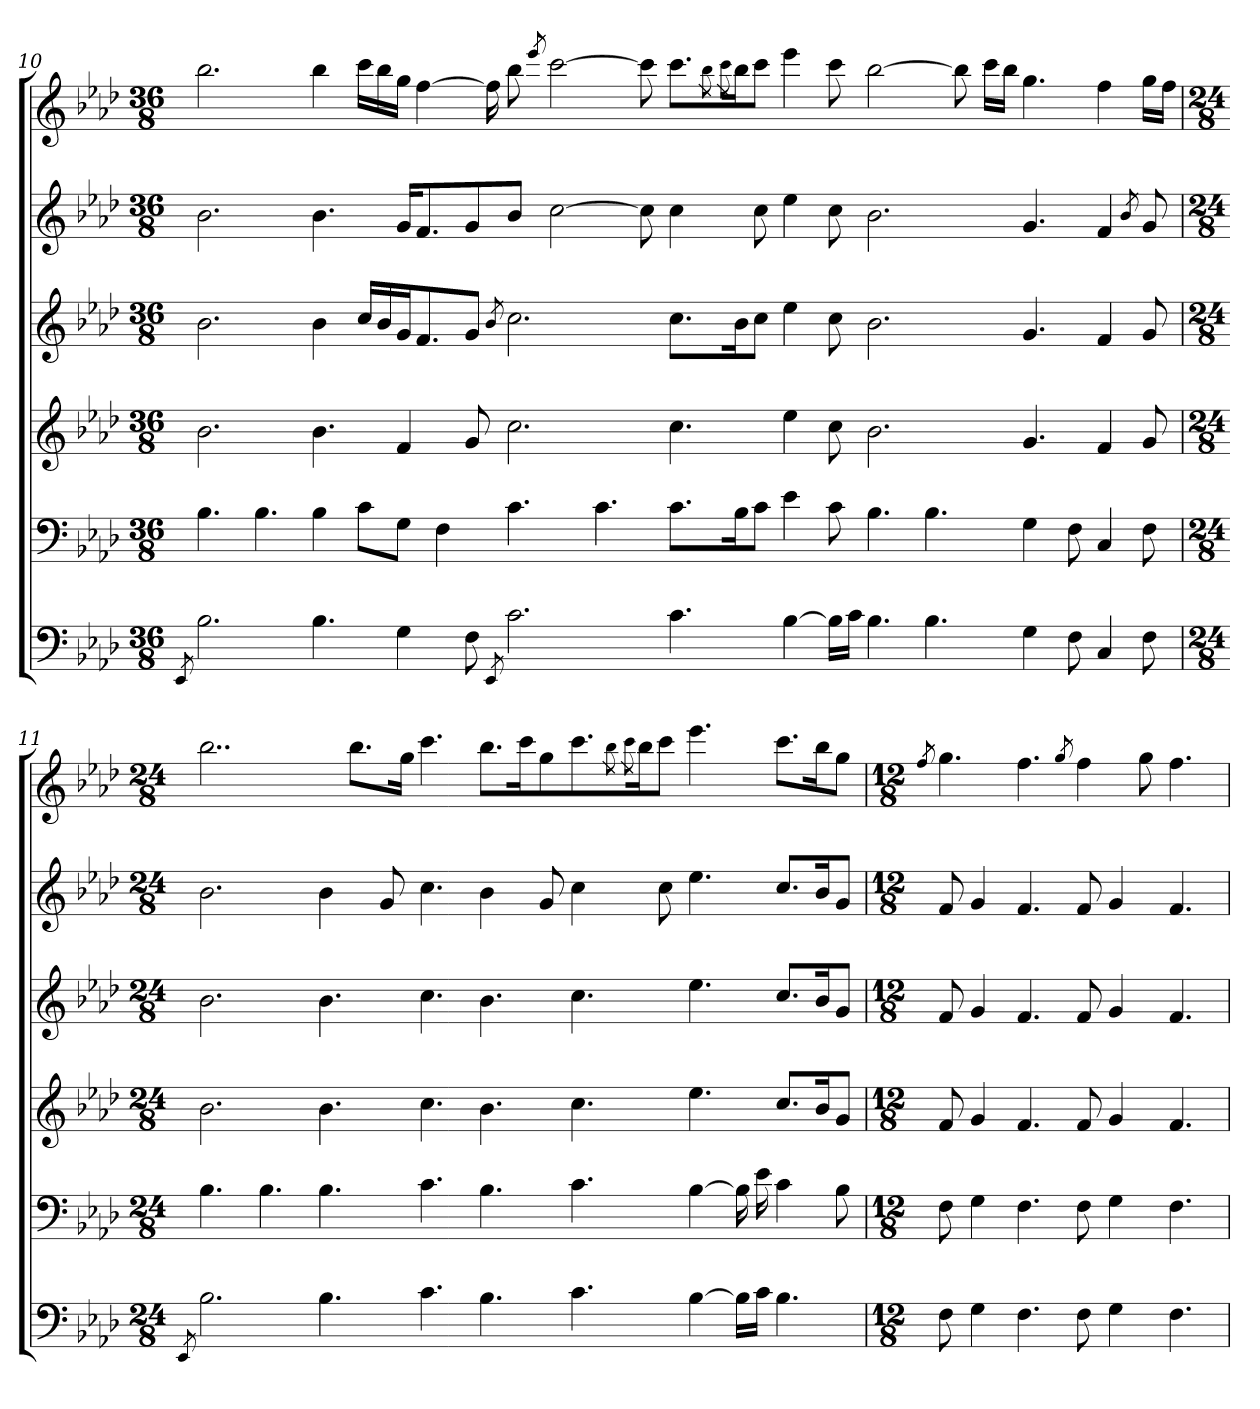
**kern	**kern	**kern	**kern	**kern	**kern
*part6	*part5	*part4	*part3	*part2	*part1
*staff6	*staff5	*staff4	*staff3	*staff2	*staff1
*clefF4	*clefF4	*clefG2	*clefG2	*clefG2	*clefG2
*k[b-e-a-d-]	*k[b-e-a-d-]	*k[b-e-a-d-]	*k[b-e-a-d-]	*k[b-e-a-d-]	*k[b-e-a-d-]
*M36/8	*M36/8	*M36/8	*M36/8	*M36/8	*M36/8
=10	=10	=10	=10	=10	=10
8qEE-	.	.	.	.	.
2.B-	4.B-	2.b-	2.b-	2.b-	2.bb-
.	4.B-	.	.	.	.
4.B-	4B-	4.b-	4b-	4.b-	4bb-
.	8c\L	.	16cc/LL	.	16ccc\LL
.	.	.	16b-/	.	16bb-\
4G	8G\J	4f	16g/J	16g/KL	16gg\JJ
.	.	.	8.f/	8.f/	[4ff
.	4F	.	.	.	.
8F	.	8g	8g/J	8g/	.
.	.	.	.	.	16ff]
8qEE-	.	.	8qb-	.	.
2.c	4.c	2.cc	2.cc	8b-/J	8bb-
.	.	.	.	.	8qeee-
.	.	.	.	[2cc	[2ccc
.	4.c	.	.	.	.
.	.	.	.	8cc]	8ccc]
4.c	8.c\L	4.cc	8.cc\L	4cc	8.ccc\L
.	.	.	.	.	8qbb-\
.	.	.	.	.	8qccc\
.	16B-\K	.	16b-\K	.	16bb-\K
.	8c\J	.	8cc\J	8cc	8ccc\J
[4B-	4e-	4ee-	4ee-	4ee-	4eee-
16B-\LL]	8c	8cc	8cc	8cc	8ccc
16c\JJ	.	.	.	.	.
4.B-	4.B-	2.b-	2.b-	2.b-	[2bb-
4.B-	4.B-	.	.	.	.
.	.	.	.	.	8bb-]
.	.	.	.	.	16ccc\LL
.	.	.	.	.	16bb-\JJ
4G	4G	4.g	4.g	4.g	4.gg
8F	8F	.	.	.	.
4C	4C	4f	4f	4f	4ff
.	.	.	.	8qb-	.
8F	8F	8g	8g	8g	16gg\LL
.	.	.	.	.	16ff\JJ
=11	=11	=11	=11	=11	=11
*M24/8	*M24/8	*M24/8	*M24/8	*M24/8	*M24/8
8qEE-	.	.	.	.	.
2.B-	4.B-	2.b-	2.b-	2.b-	2..bb-
.	4.B-	.	.	.	.
4.B-	4.B-	4.b-	4.b-	4b-	.
.	.	.	.	.	8.bb-\L
.	.	.	.	8g	.
.	.	.	.	.	16gg\Jk
4.c	4.c	4.cc	4.cc	4.cc	4.ccc
4.B-	4.B-	4.b-	4.b-	4b-	8.bb-\L
.	.	.	.	.	16ccc\K
.	.	.	.	8g	8gg\
4.c	4.c	4.cc	4.cc	4cc	8.ccc\
.	.	.	.	.	8qbb-\
.	.	.	.	.	8qccc\
.	.	.	.	.	16bb-\K
.	.	.	.	8cc	8ccc\J
[4B-	[4B-	4.ee-	4.ee-	4.ee-	4.eee-
16B-\LL]	16B-]	.	.	.	.
16c\JJ	16e-	.	.	.	.
4.B-	4c	8.cc/L	8.cc/L	8.cc/L	8.ccc\L
.	.	16b-/K	16b-/K	16b-/K	16bb-\K
.	8B-	8g/J	8g/J	8g/J	8gg\J
=12	=12	=12	=12	=12	=12
*M12/8	*M12/8	*M12/8	*M12/8	*M12/8	*M12/8
.	.	.	.	.	8qff
8F	8F	8f	8f	8f	4.gg
4G	4G	4g	4g	4g	.
4.F	4.F	4.f	4.f	4.f	4.ff
.	.	.	.	.	8qgg
8F	8F	8f	8f	8f	4ff
4G	4G	4g	4g	4g	.
.	.	.	.	.	8gg
4.F	4.F	4.f	4.f	4.f	4.ff
=	=	=	=	=	=
*-	*-	*-	*-	*-	*-
